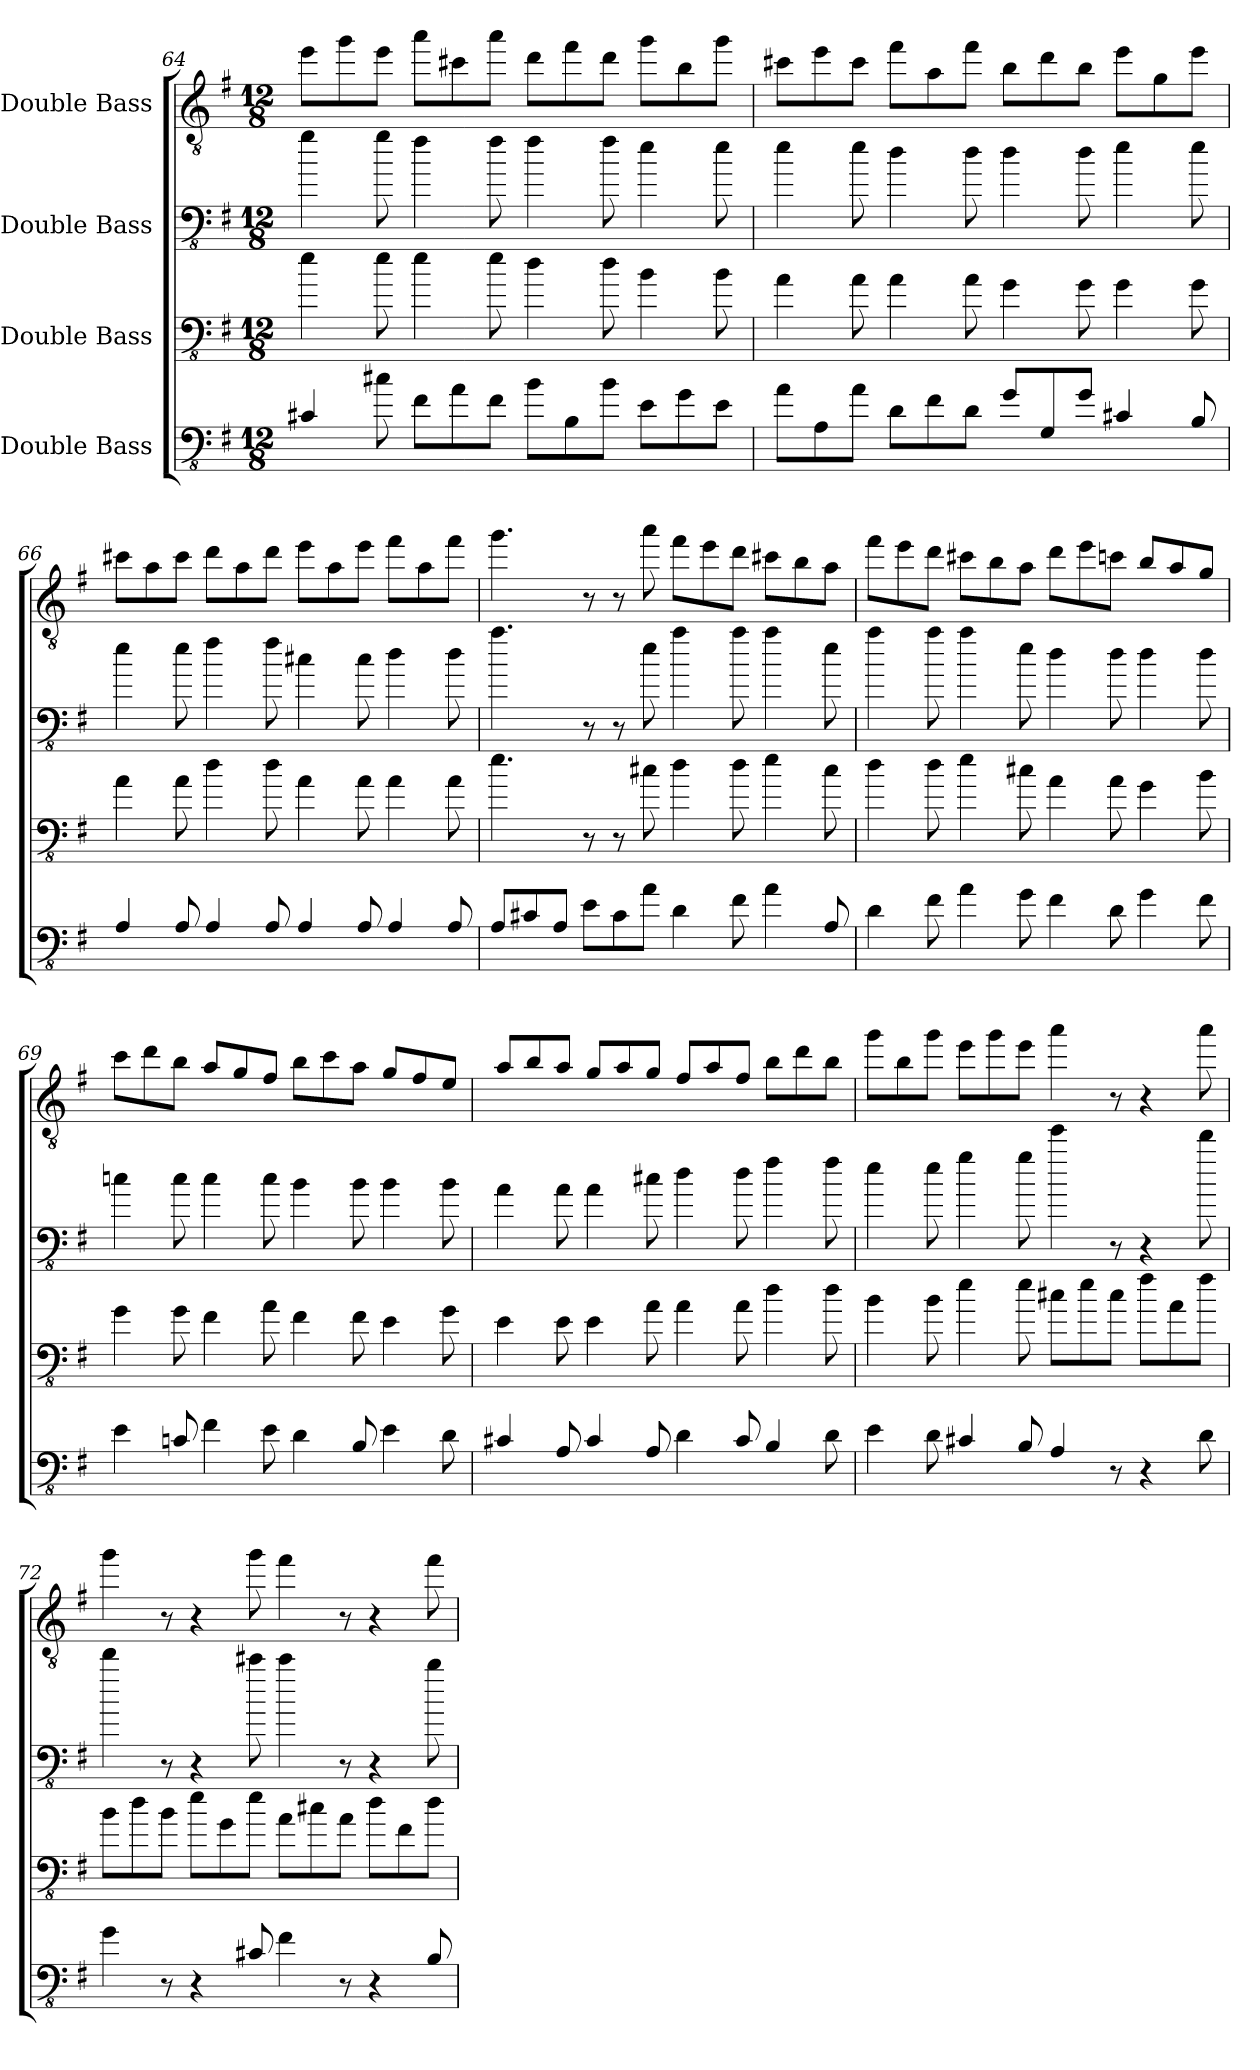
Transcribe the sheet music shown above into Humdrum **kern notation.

**kern	**kern	**kern	**kern
*part4	*part3	*part2	*part1
*staff4	*staff3	*staff2	*staff1
*I"Double Bass	*I"Double Bass	*I"Double Bass	*I"Double Bass
!!LO:LB:g=z
*clefFv4	*clefFv4	*clefFv4	*clefGv2
*ITrd7c12	*ITrd7c12	*ITrd7c12	*ITrd7c12
*k[f#]	*k[f#]	*k[f#]	*k[f#]
*M12/8	*M12/8	*M12/8	*M12/8
=64	=64	=64	=64
4CC#X/	4E\	4G\	8e\L
.	.	.	8g\
8C#X\	8E\	8G\	8e\J
8FF#\L	4E\	4F#\	8a\L
8AA\	.	.	8c#X\
8FF#\J	8E\	8F#\	8a\J
8BB\L	4D\	4F#\	8d\L
8BBB\	.	.	8f#\
8BB\J	8D\	8F#\	8d\J
8EE\L	4BB\	4E\	8g\L
8GG\	.	.	8B\
8EE\J	8BB\	8E\	8g\J
=65	=65	=65	=65
8AA\L	4AA\	4E\	8c#X\L
8AAA\	.	.	8e\
8AA\J	8AA\	8E\	8c#\J
8DD\L	4AA\	4D\	8f#\L
8FF#\	.	.	8A\
8DD\J	8AA\	8D\	8f#\J
8GG/L	4GG\	4D\	8B\L
8GGG/	.	.	8d\
8GG/J	8GG\	8D\	8B\J
4CC#X/	4GG\	4E\	8e\L
.	.	.	8G\
8BBB/	8GG\	8E\	8e\J
=66	=66	=66	=66
4AAA/	4AA\	4E\	8c#X\L
.	.	.	8A\
8AAA/	8AA\	8E\	8c#\J
4AAA/	4D\	4F#\	8d\L
.	.	.	8A\
8AAA/	8D\	8F#\	8d\J
4AAA/	4AA\	4C#X\	8e\L
.	.	.	8A\
8AAA/	8AA\	8C#\	8e\J
4AAA/	4AA\	4D\	8f#\L
.	.	.	8A\
8AAA/	8AA\	8D\	8f#\J
!!LO:LB:g=z
=67	=67	=67	=67
8AAA/L	4.E\	4.A\	4.g\
8CC#X/	.	.	.
8AAA/J	.	.	.
8EE\L	8r	8r	8r
8CC#\	8r	8r	8r
8AA\J	8C#X\	8E\	8a\
4DD\	4D\	4A\	8f#\L
.	.	.	8e\
8FF#\	8D\	8A\	8d\J
4AA\	4E\	4A\	8c#X\L
.	.	.	8B\
8AAA/	8C#\	8E\	8A\J
=68	=68	=68	=68
4DD\	4D\	4A\	8f#\L
.	.	.	8e\
8FF#\	8D\	8A\	8d\J
4AA\	4E\	4A\	8c#X\L
.	.	.	8B\
8GG\	8C#X\	8E\	8A\J
4FF#\	4AA\	4D\	8d\L
.	.	.	8e\
8DD\	8AA\	8D\	8cn\J
4GG\	4GG\	4D\	8B/L
.	.	.	8A/
8FF#\	8BB\	8D\	8G/J
=69	=69	=69	=69
4EE\	4GG\	4Cn\	8c\L
.	.	.	8d\
8CCn/	8GG\	8C\	8B\J
4FF#\	4FF#\	4C\	8A/L
.	.	.	8G/
8EE\	8AA\	8C\	8F#/J
4DD\	4FF#\	4BB\	8B\L
.	.	.	8c\
8BBB/	8FF#\	8BB\	8A\J
4EE\	4EE\	4BB\	8G/L
.	.	.	8F#/
8DD\	8GG\	8BB\	8E/J
!!LO:PB:g=z
=70	=70	=70	=70
4CC#X/	4EE\	4AA\	8A/L
.	.	.	8B/
8AAA/	8EE\	8AA\	8A/J
4CC#/	4EE\	4AA\	8G/L
.	.	.	8A/
8AAA/	8AA\	8C#X\	8G/J
4DD\	4AA\	4D\	8F#/L
.	.	.	8A/
8CC#/	8AA\	8D\	8F#/J
4BBB/	4D\	4F#\	8B\L
.	.	.	8d\
8DD\	8D\	8F#\	8B\J
=71	=71	=71	=71
4EE\	4BB\	4E\	8g\L
.	.	.	8B\
8DD\	8BB\	8E\	8g\J
4CC#X/	4E\	4G\	8e\L
.	.	.	8g\
8BBB/	8E\	8G\	8e\J
4AAA/	8C#X\L	4e\	4a\
.	8E\	.	.
8r	8C#\J	8r	8r
4r	8F#\L	4r	4r
.	8AA\	.	.
8DD\	8F#\J	8d\	8a\
=72	=72	=72	=72
4GG\	8BB\L	4d\	4g\
.	8D\	.	.
8r	8BB\J	8r	8r
4r	8E\L	4r	4r
.	8GG\	.	.
8CC#X/	8E\J	8c#X\	8g\
4FF#\	8AA\L	4c#\	4f#\
.	8C#X\	.	.
8r	8AA\J	8r	8r
4r	8D\L	4r	4r
.	8FF#\	.	.
8BBB/	8D\J	8B\	8f#\
=	=	=	=
*-	*-	*-	*-
